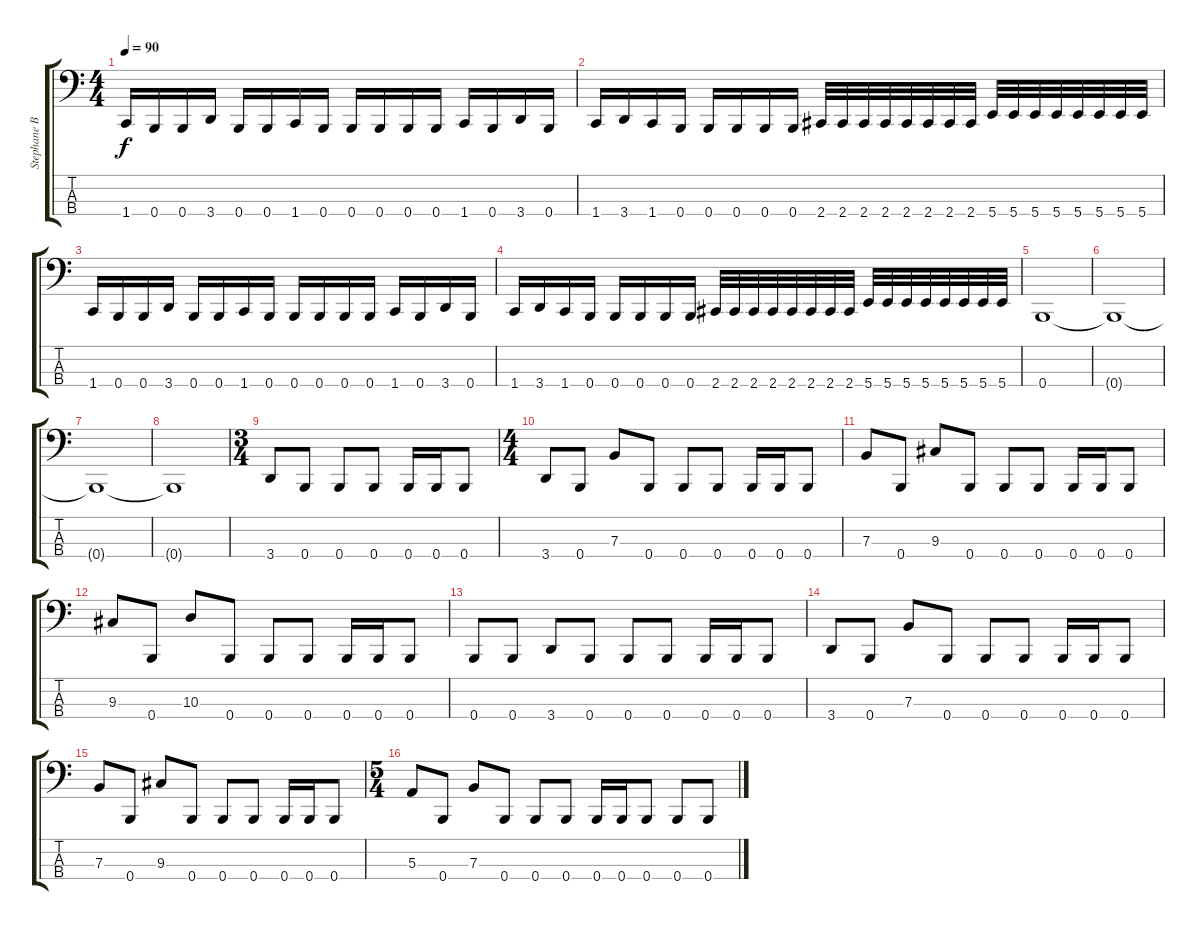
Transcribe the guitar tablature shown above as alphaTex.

\track ("Stephane Barbe (Bass)" "Stephane B") {instrument electricbasspick}
\staff {score tabs}
\tuning (D2 A1 E1 B0) {hide}
\ts (4 4)
\tempo 90
\clef f4
\ks c
1.4.16{dy f} 0.4.16 0.4.16 3.4.16 0.4.16 0.4.16 1.4.16 0.4.16 0.4.16 0.4.16 0.4.16 0.4.16 1.4.16 0.4.16 3.4.16 0.4.16 |
1.4.16 3.4.16 1.4.16 0.4.16 0.4.16 0.4.16 0.4.16 0.4.16 2.4.32 2.4.32 2.4.32 2.4.32 2.4.32 2.4.32 2.4.32 2.4.32 5.4.32 5.4.32 5.4.32 5.4.32 5.4.32 5.4.32 5.4.32 5.4.32 |
1.4.16 0.4.16 0.4.16 3.4.16 0.4.16 0.4.16 1.4.16 0.4.16 0.4.16 0.4.16 0.4.16 0.4.16 1.4.16 0.4.16 3.4.16 0.4.16 |
1.4.16 3.4.16 1.4.16 0.4.16 0.4.16 0.4.16 0.4.16 0.4.16 2.4.32 2.4.32 2.4.32 2.4.32 2.4.32 2.4.32 2.4.32 2.4.32 5.4.32 5.4.32 5.4.32 5.4.32 5.4.32 5.4.32 5.4.32 5.4.32 |
0.4.1 |
0.4{t}.1 |
0.4{t}.1 |
0.4{t}.1 |
\ts (3 4)
3.4.8 0.4.8 0.4.8 0.4.8 0.4.16 0.4.16 0.4.8 |
\ts (4 4)
3.4.8 0.4.8 7.3.8 0.4.8 0.4.8 0.4.8 0.4.16 0.4.16 0.4.8 |
7.3.8 0.4.8 9.3.8 0.4.8 0.4.8 0.4.8 0.4.16 0.4.16 0.4.8 |
9.3.8 0.4.8 10.3.8 0.4.8 0.4.8 0.4.8 0.4.16 0.4.16 0.4.8 |
0.4.8 0.4.8 3.4.8 0.4.8 0.4.8 0.4.8 0.4.16 0.4.16 0.4.8 |
3.4.8 0.4.8 7.3.8 0.4.8 0.4.8 0.4.8 0.4.16 0.4.16 0.4.8 |
7.3.8 0.4.8 9.3.8 0.4.8 0.4.8 0.4.8 0.4.16 0.4.16 0.4.8 |
\ts (5 4)
5.3.8 0.4.8 7.3.8 0.4.8 0.4.8 0.4.8 0.4.16 0.4.16 0.4.8 0.4.8 0.4.8
